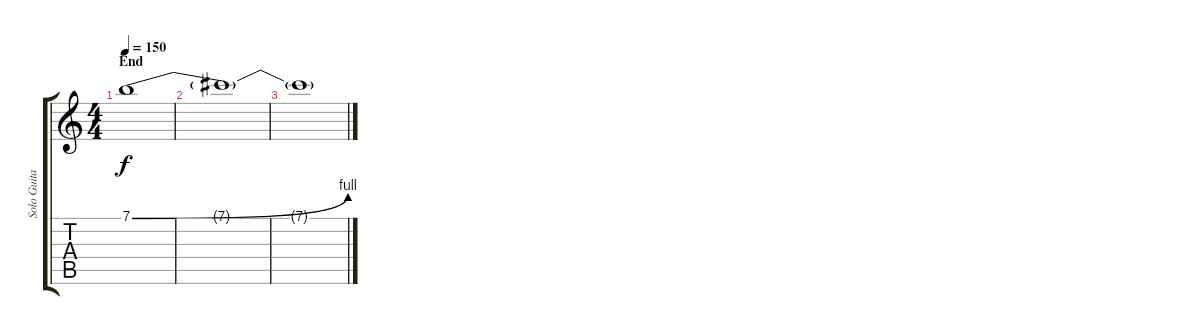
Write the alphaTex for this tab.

\track ("Solo Guitar" "Solo Guita") {instrument distortionguitar}
\staff {score tabs}
\tuning (E4 B3 G3 D3 A2 E2) {hide}
\ts (4 4)
\section ("" "End")
\tempo 150
\clef g2
\ks c
7.1{be (bend 0 0 60 4)}.1{dy f} |
7.1{t}.1{volume 2} |
7.1{t}.1
